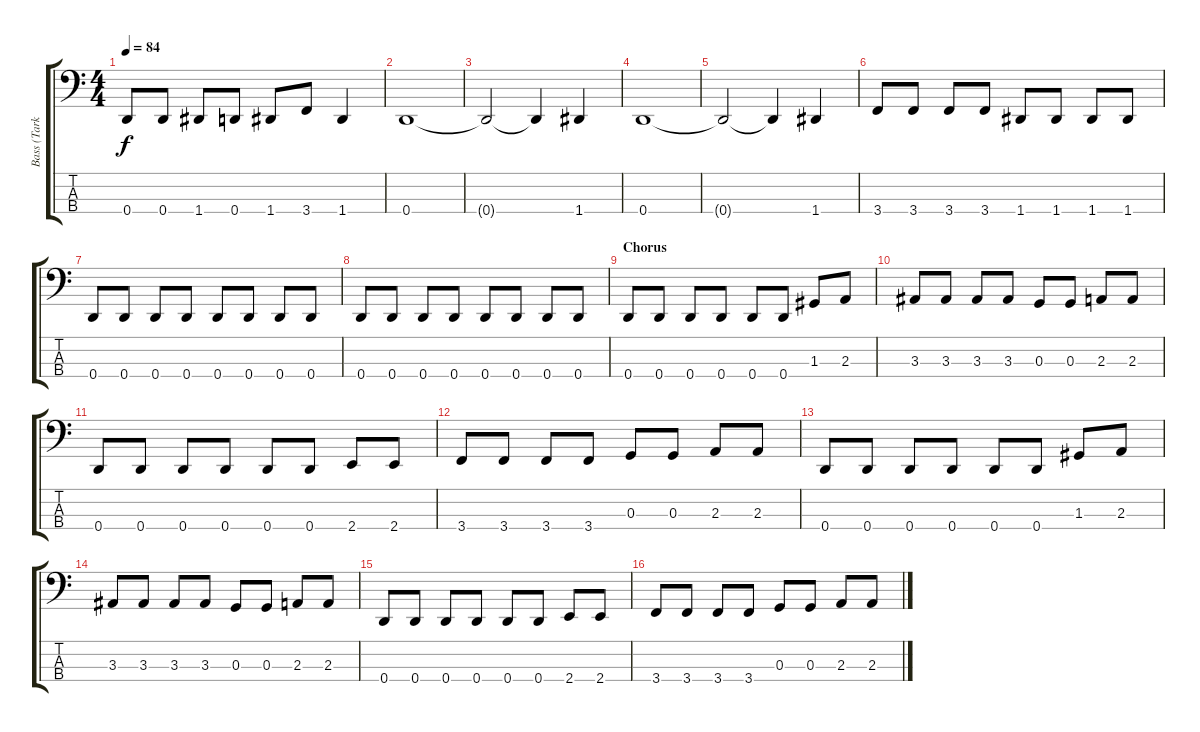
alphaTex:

\track ("Bass (Tarkan)" "Bass (Tark") {instrument electricbassfinger}
\staff {score tabs}
\tuning (F2 C2 G1 D1) {hide}
\ts (4 4)
\tempo 84
\clef f4
\ks c
0.4.8{dy f} 0.4.8 1.4.8 0.4.8 1.4.8 3.4.8 1.4.4 |
0.4.1 |
0.4{t}.2 0.4{t}.4 1.4.4 |
0.4.1 |
0.4{t}.2 0.4{t}.4 1.4.4 |
3.4.8 3.4.8 3.4.8 3.4.8 1.4.8 1.4.8 1.4.8 1.4.8 |
0.4.8 0.4.8 0.4.8 0.4.8 0.4.8 0.4.8 0.4.8 0.4.8 |
0.4.8 0.4.8 0.4.8 0.4.8 0.4.8 0.4.8 0.4.8 0.4.8 |
\section ("" "Chorus")
0.4.8 0.4.8 0.4.8 0.4.8 0.4.8 0.4.8 1.3.8 2.3.8 |
3.3.8 3.3.8 3.3.8 3.3.8 0.3.8 0.3.8 2.3.8 2.3.8 |
0.4.8 0.4.8 0.4.8 0.4.8 0.4.8 0.4.8 2.4.8 2.4.8 |
3.4.8 3.4.8 3.4.8 3.4.8 0.3.8 0.3.8 2.3.8 2.3.8 |
0.4.8 0.4.8 0.4.8 0.4.8 0.4.8 0.4.8 1.3.8 2.3.8 |
3.3.8 3.3.8 3.3.8 3.3.8 0.3.8 0.3.8 2.3.8 2.3.8 |
0.4.8 0.4.8 0.4.8 0.4.8 0.4.8 0.4.8 2.4.8 2.4.8 |
3.4.8 3.4.8 3.4.8 3.4.8 0.3.8 0.3.8 2.3.8 2.3.8
